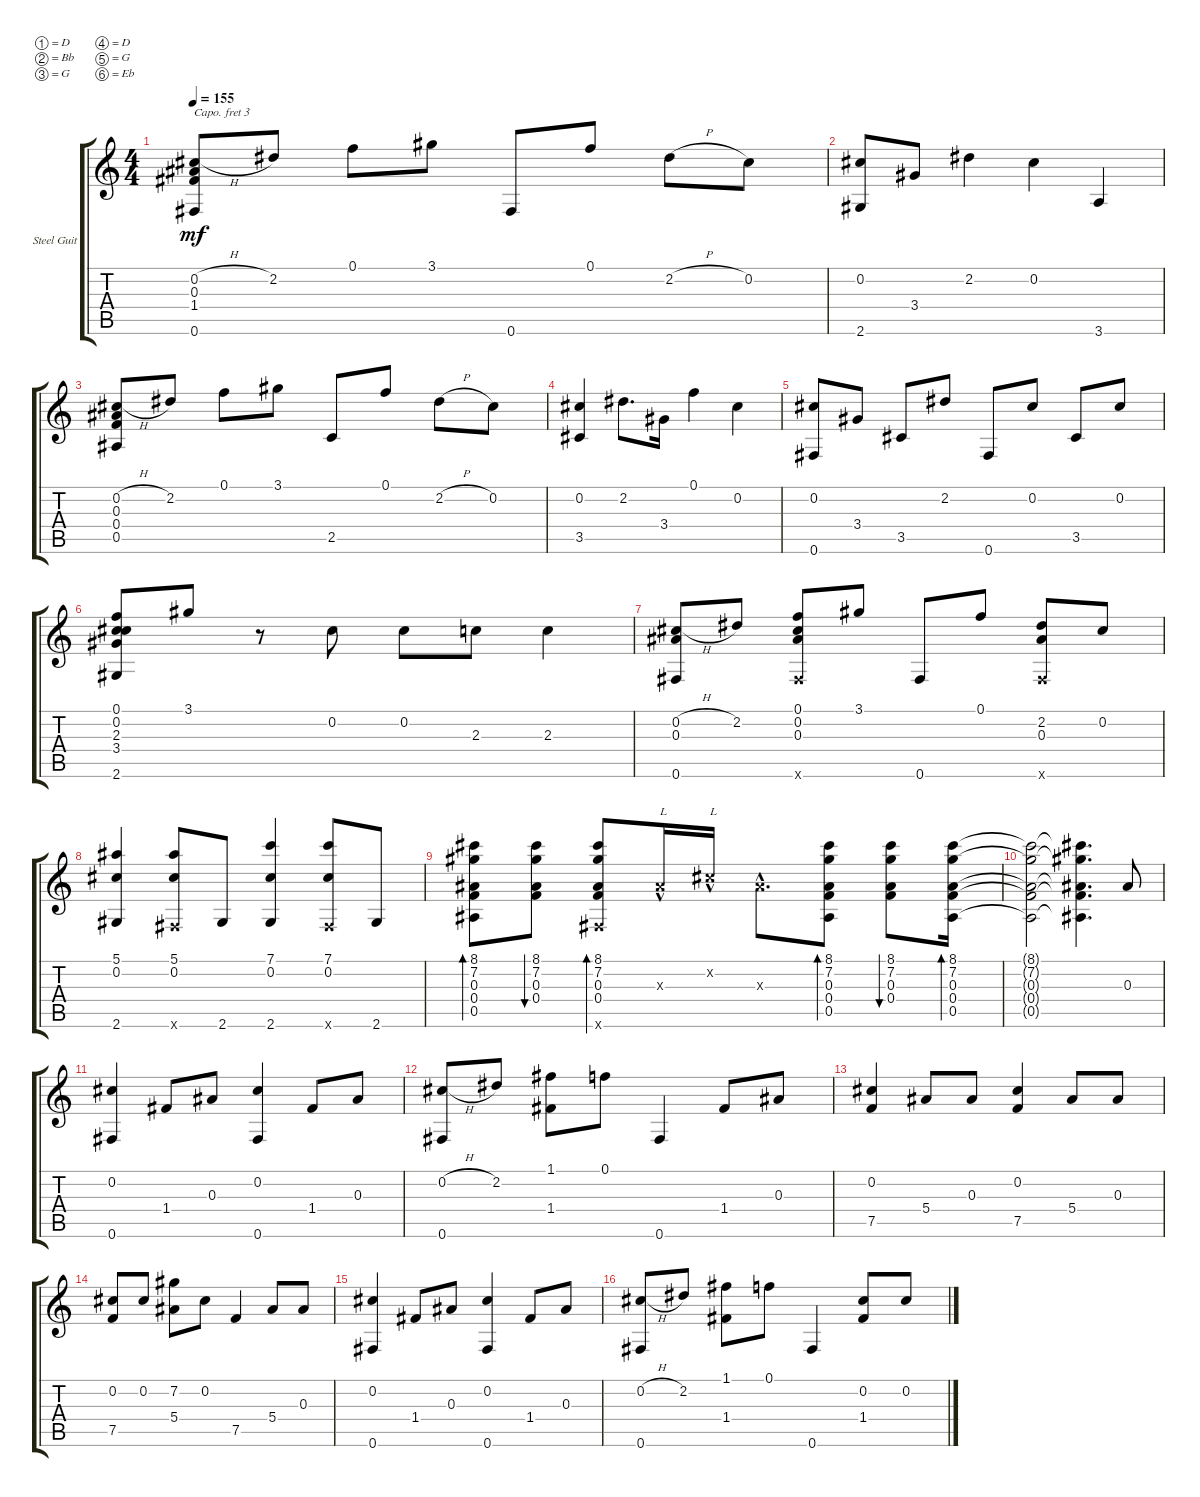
\defaultSystemsLayout 4
\bracketExtendMode groupsimilarinstruments
\firstSystemTrackNameOrientation horizontal
\otherSystemsTrackNameOrientation horizontal
\track ("Steel Guitar" "Steel Guit") {instrument acousticguitarsteel}
\staff {score tabs}
\capo 3
\tuning (D4 Bb3 G3 D3 G2 Eb2)
\ts (4 4)
\tempo 155
\clef g2
\scale
0.997445
\ks c
(0.6 1.4 0.2{h} 0.3).8{dy mf instrument acousticguitarsteel} 2.2.8 0.1.8 3.1.8 0.6.8 0.1.8 2.2{h}.8 0.2.8 |
\scale
0.999262 (0.2 2.6).8 3.4.8 2.2.4 0.2.4 3.6.4 |
\scale
1.00322 (0.2{h} 0.5 0.3 0.4).8 2.2.8 0.1.8 3.1.8 2.5.8 0.1.8 2.2{h}.8 0.2.8 |
(0.2 3.5).4 2.2.8{d} 3.4.16 0.1.4 0.2.4 |
(0.2 0.6).8 3.4.8 3.5.8 2.2.8 0.6.8 0.2.8 3.5.8 0.2.8 |
(2.6 3.4 2.3 0.2 0.1).8 3.1.8 r.8 0.2.8 0.2.8 2.3.8 2.3.4 |
(0.2{h} 0.3 0.6).8 2.2.8 (0.1 0.6{x} 0.3 0.2).8 3.1.8 0.6.8 0.1.8 (2.2 0.3 0.6{x}).8 0.2.8 |
(2.6 0.2 5.1).4 (0.2 5.1 0.6{x}).8 2.6.8 (2.6 0.2 7.1).4 (0.2 7.1 0.6{x}).8 2.6.8 |
(0.5 0.4 0.3 7.2 8.1).8{bd 113} (8.1 7.2 0.3 0.4).8{bu 107} (0.4 0.3 7.2 8.1 0.6{x}).8{bd 88} 0.3{hac x}.16{txt "L"} 0.2{hac x}.16{txt "L"} 0.3{hac x}.8{d} (0.5 0.4 0.3 7.2 8.1).8{bd 93} (8.1 7.2 0.3 0.4).8{bu 93} (0.5 0.4 0.3 7.2 8.1).16{bd 93} |
(0.5{t} 0.4{t} 0.3{t} 7.2{t} 8.1{t}).2 (0.5{t} 0.4{t} 0.3{t} 7.2{t} 8.1{t}).4{d} 0.3.8 |
(0.2 0.6).4 1.4.8 0.3.8 (0.2 0.6).4 1.4.8 0.3.8 |
(0.2{h} 0.6).8 2.2.8 (1.1 1.4).8 0.1.8 0.6.4 1.4.8 0.3.8 |
(7.5 0.2).4 5.4.8 0.3.8 (7.5 0.2).4 5.4.8 0.3.8 |
(7.5 0.2).8 0.2.8 (7.2 5.4).8 0.2.8 7.5.4 5.4.8 0.3.8 |
(0.2 0.6).4 1.4.8 0.3.8 (0.2 0.6).4 1.4.8 0.3.8 |
(0.2{h} 0.6).8 2.2.8 (1.1 1.4).8 0.1.8 0.6.4 (1.4 0.2).8 0.2.8
